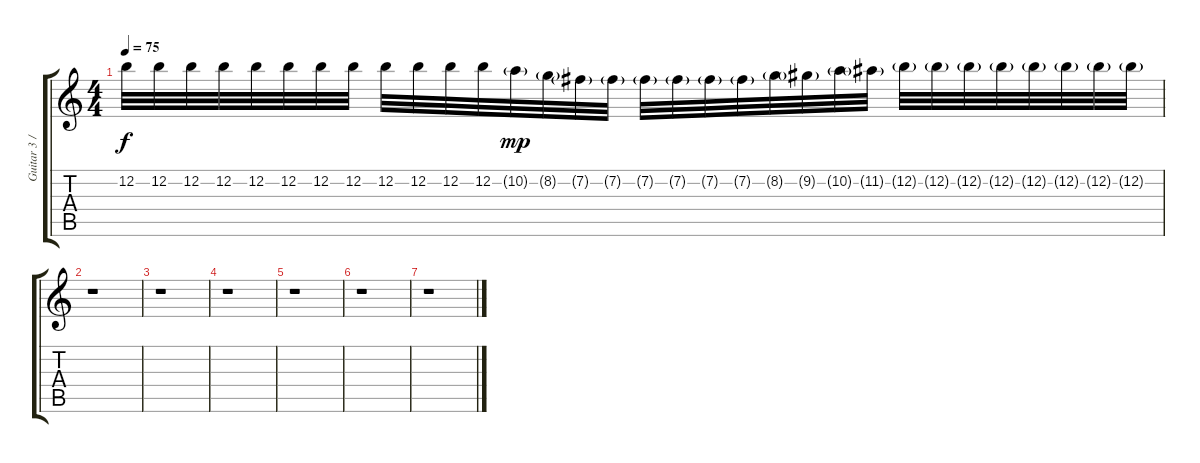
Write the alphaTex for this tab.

\track ("Guitar 3 / Backup" "Guitar 3 /") {instrument acousticguitarsteel}
\staff {score tabs}
\tuning (E4 B3 G3 D3 A2 E2) {hide}
\ts (4 4)
\tempo 75
\clef g2
\ks c
12.2.32{dy f} 12.2.32 12.2.32 12.2.32 12.2.32 12.2.32 12.2.32 12.2.32 12.2.32{volume 1} 12.2.32 12.2.32 12.2.32 10.2{g}.32{dy mp} 8.2{g}.32 7.2{g}.32 7.2{g}.32 7.2{g}.32{volume 5} 7.2{g}.32 7.2{g}.32 7.2{g}.32 8.2{g}.32 9.2{g}.32 10.2{g}.32 11.2{g}.32 12.2{g}.32 12.2{g}.32 12.2{g}.32 12.2{g}.32 12.2{g}.32 12.2{g}.32 12.2{g}.32 12.2{g}.32 |
r.1 |
r.1 |
r.1 |
r.1 |
r.1 |
r.1
